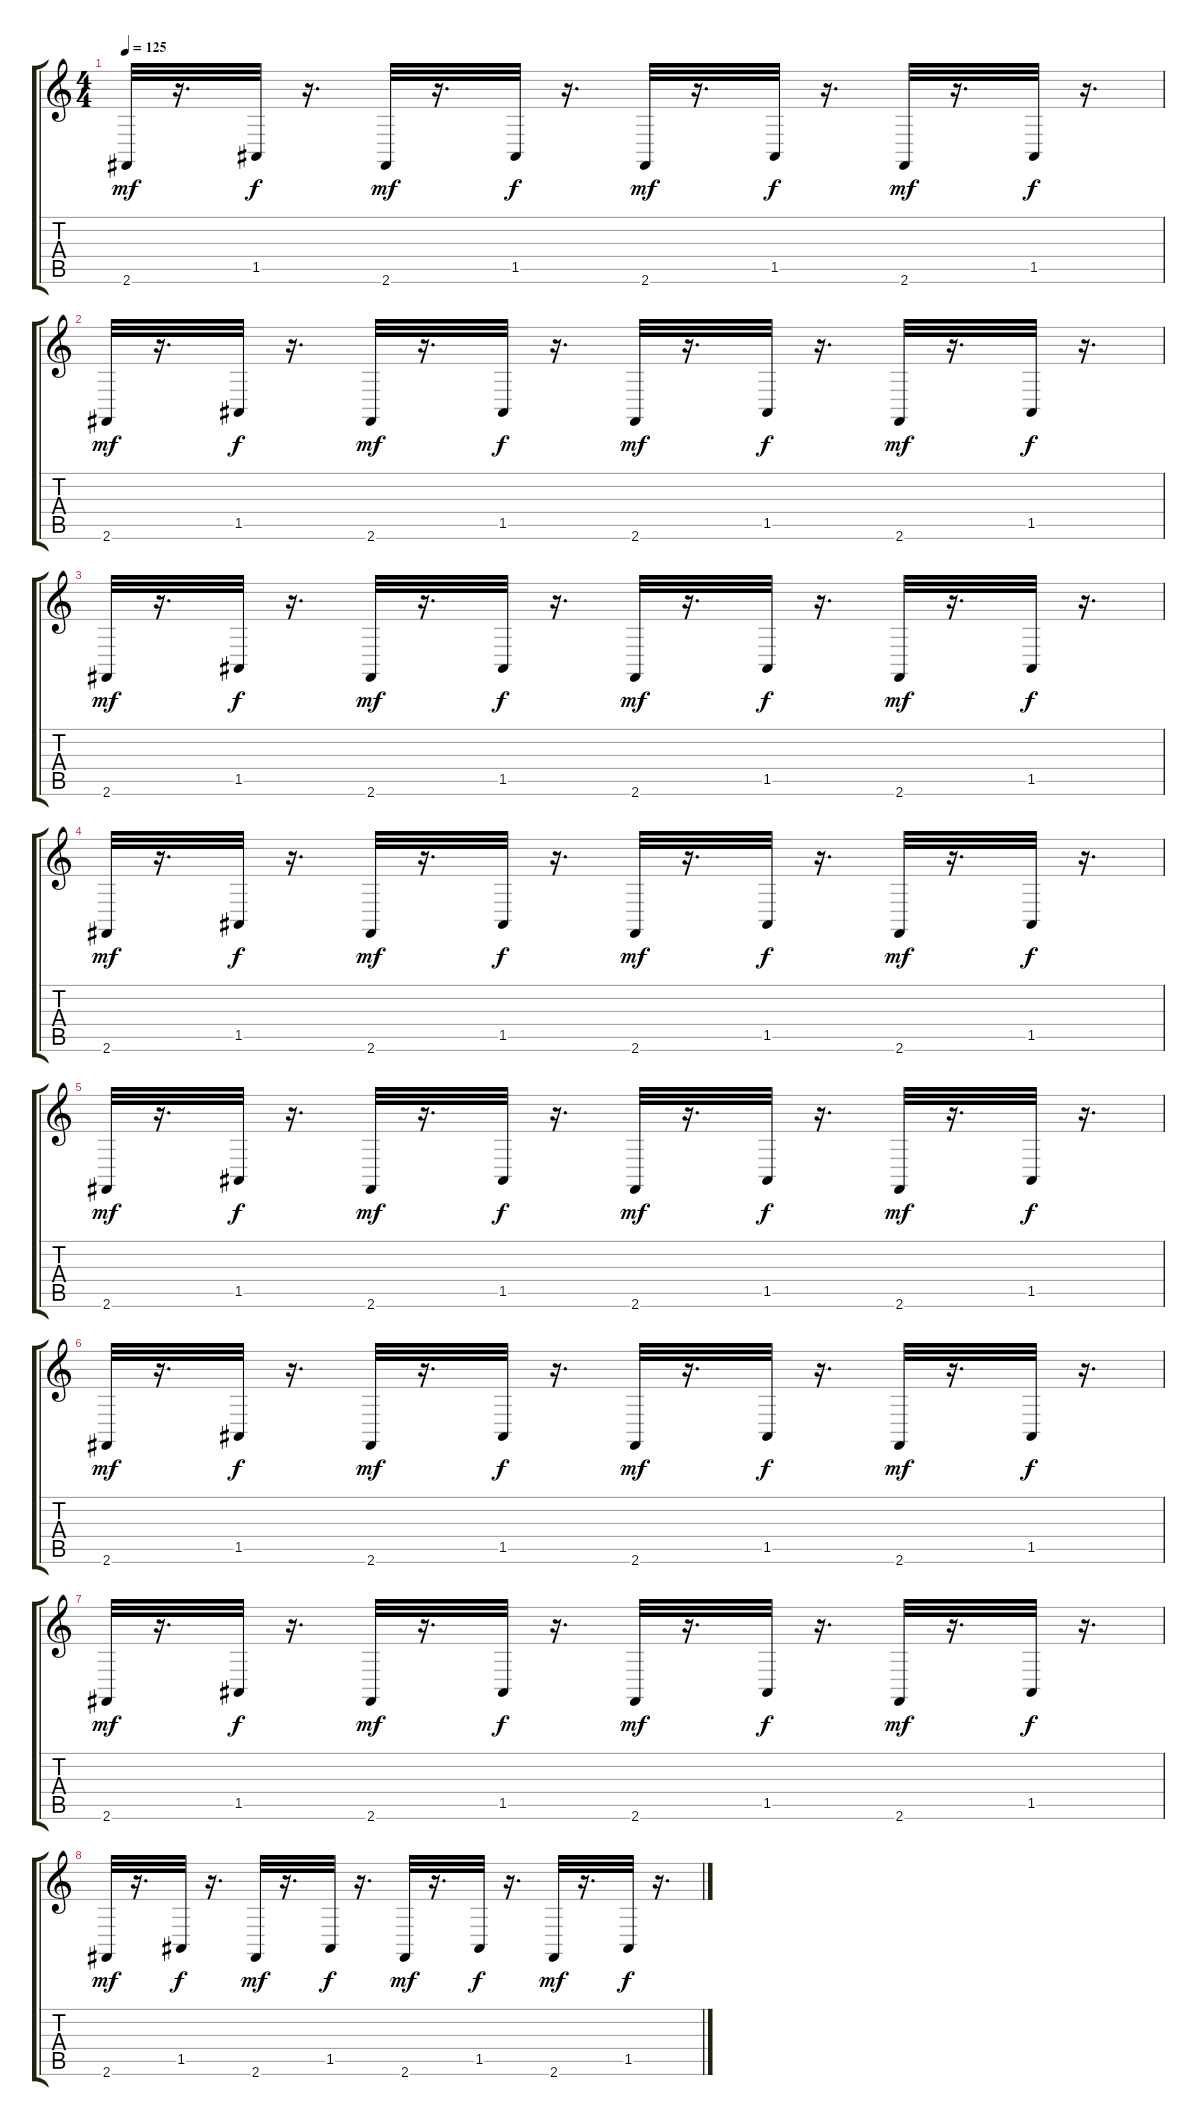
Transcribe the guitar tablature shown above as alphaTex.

\track "" {instrument acousticgrandpiano}
\staff {score tabs}
\tuning (E4 B3 G3 D3 A2 E2) {hide}
\ts (4 4)
\tempo 125
\clef g2
\ks c
2.6.32{dy mf} r.16{d} 1.5.32{dy f} r.16{d} 2.6.32{dy mf} r.16{d} 1.5.32{dy f} r.16{d} 2.6.32{dy mf} r.16{d} 1.5.32{dy f} r.16{d} 2.6.32{dy mf} r.16{d} 1.5.32{dy f} r.16{d} |
2.6.32{dy mf} r.16{d} 1.5.32{dy f} r.16{d} 2.6.32{dy mf} r.16{d} 1.5.32{dy f} r.16{d} 2.6.32{dy mf} r.16{d} 1.5.32{dy f} r.16{d} 2.6.32{dy mf} r.16{d} 1.5.32{dy f} r.16{d} |
2.6.32{dy mf} r.16{d} 1.5.32{dy f} r.16{d} 2.6.32{dy mf} r.16{d} 1.5.32{dy f} r.16{d} 2.6.32{dy mf} r.16{d} 1.5.32{dy f} r.16{d} 2.6.32{dy mf} r.16{d} 1.5.32{dy f} r.16{d} |
2.6.32{dy mf} r.16{d} 1.5.32{dy f} r.16{d} 2.6.32{dy mf} r.16{d} 1.5.32{dy f} r.16{d} 2.6.32{dy mf} r.16{d} 1.5.32{dy f} r.16{d} 2.6.32{dy mf} r.16{d} 1.5.32{dy f} r.16{d} |
2.6.32{dy mf} r.16{d} 1.5.32{dy f} r.16{d} 2.6.32{dy mf} r.16{d} 1.5.32{dy f} r.16{d} 2.6.32{dy mf} r.16{d} 1.5.32{dy f} r.16{d} 2.6.32{dy mf} r.16{d} 1.5.32{dy f} r.16{d} |
2.6.32{dy mf} r.16{d} 1.5.32{dy f} r.16{d} 2.6.32{dy mf} r.16{d} 1.5.32{dy f} r.16{d} 2.6.32{dy mf} r.16{d} 1.5.32{dy f} r.16{d} 2.6.32{dy mf} r.16{d} 1.5.32{dy f} r.16{d} |
2.6.32{dy mf} r.16{d} 1.5.32{dy f} r.16{d} 2.6.32{dy mf} r.16{d} 1.5.32{dy f} r.16{d} 2.6.32{dy mf} r.16{d} 1.5.32{dy f} r.16{d} 2.6.32{dy mf} r.16{d} 1.5.32{dy f} r.16{d} |
2.6.32{dy mf} r.16{d} 1.5.32{dy f} r.16{d} 2.6.32{dy mf} r.16{d} 1.5.32{dy f} r.16{d} 2.6.32{dy mf} r.16{d} 1.5.32{dy f} r.16{d} 2.6.32{dy mf} r.16{d} 1.5.32{dy f} r.16{d}
